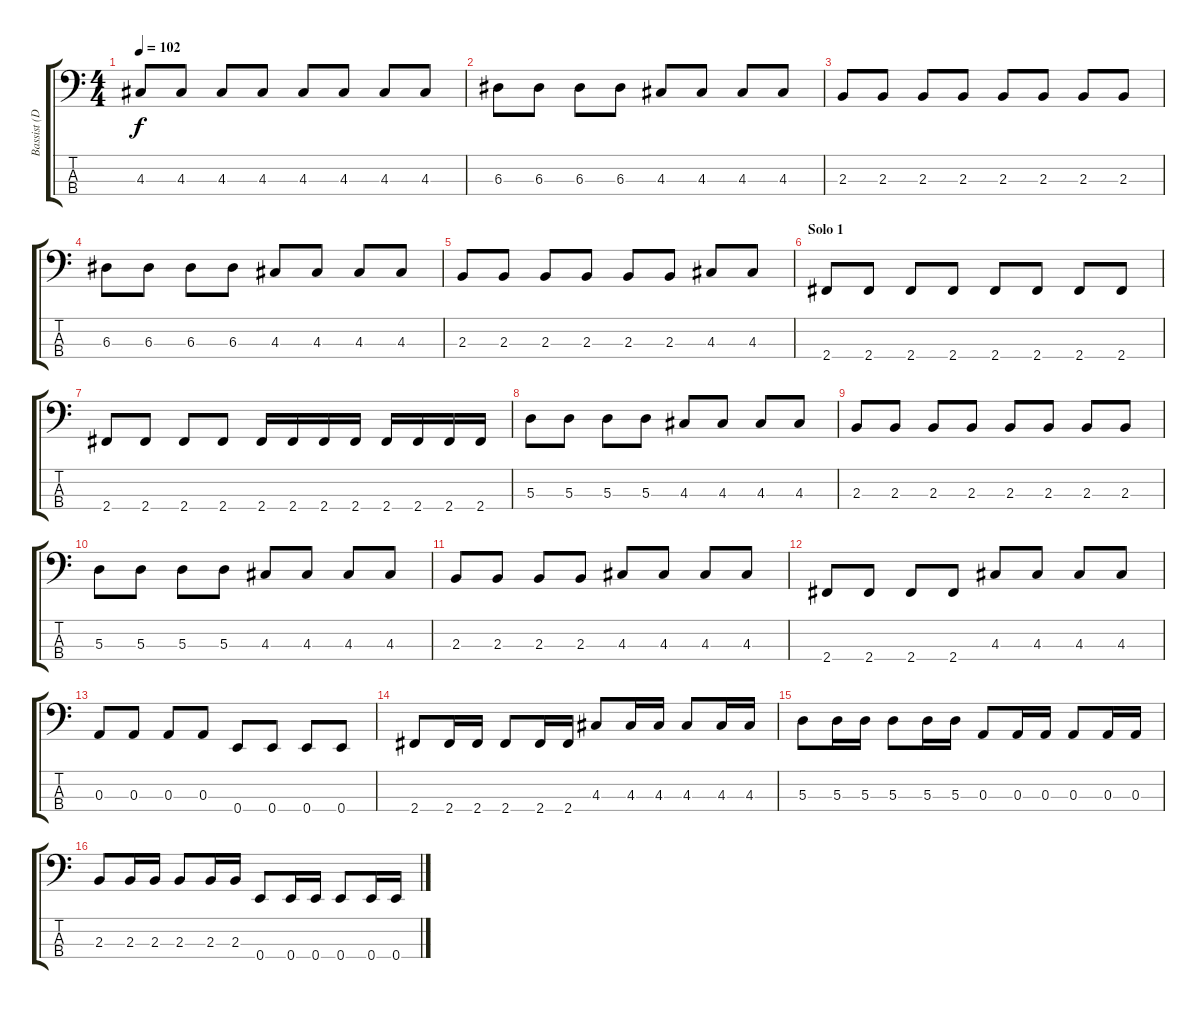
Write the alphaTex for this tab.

\track ("Bassist (Don´t know)" "Bassist (D") {instrument electricbassfinger}
\staff {score tabs}
\tuning (G2 D2 A1 E1) {hide}
\ts (4 4)
\tempo 102
\clef f4
\ks c
4.3.8{dy f} 4.3.8 4.3.8 4.3.8 4.3.8 4.3.8 4.3.8 4.3.8 |
6.3.8 6.3.8 6.3.8 6.3.8 4.3.8 4.3.8 4.3.8 4.3.8 |
2.3.8 2.3.8 2.3.8 2.3.8 2.3.8 2.3.8 2.3.8 2.3.8 |
6.3.8 6.3.8 6.3.8 6.3.8 4.3.8 4.3.8 4.3.8 4.3.8 |
2.3.8 2.3.8 2.3.8 2.3.8 2.3.8 2.3.8 4.3.8 4.3.8 |
\section ("" "Solo 1")
2.4.8 2.4.8 2.4.8 2.4.8 2.4.8 2.4.8 2.4.8 2.4.8 |
2.4.8 2.4.8 2.4.8 2.4.8 2.4.16 2.4.16 2.4.16 2.4.16 2.4.16 2.4.16 2.4.16 2.4.16 |
5.3.8 5.3.8 5.3.8 5.3.8 4.3.8 4.3.8 4.3.8 4.3.8 |
2.3.8 2.3.8 2.3.8 2.3.8 2.3.8 2.3.8 2.3.8 2.3.8 |
5.3.8 5.3.8 5.3.8 5.3.8 4.3.8 4.3.8 4.3.8 4.3.8 |
2.3.8 2.3.8 2.3.8 2.3.8 4.3.8 4.3.8 4.3.8 4.3.8 |
2.4.8 2.4.8 2.4.8 2.4.8 4.3.8 4.3.8 4.3.8 4.3.8 |
0.3.8 0.3.8 0.3.8 0.3.8 0.4.8 0.4.8 0.4.8 0.4.8 |
2.4.8 2.4.16 2.4.16 2.4.8 2.4.16 2.4.16 4.3.8 4.3.16 4.3.16 4.3.8 4.3.16 4.3.16 |
5.3.8 5.3.16 5.3.16 5.3.8 5.3.16 5.3.16 0.3.8 0.3.16 0.3.16 0.3.8 0.3.16 0.3.16 |
2.3.8 2.3.16 2.3.16 2.3.8 2.3.16 2.3.16 0.4.8 0.4.16 0.4.16 0.4.8 0.4.16 0.4.16
